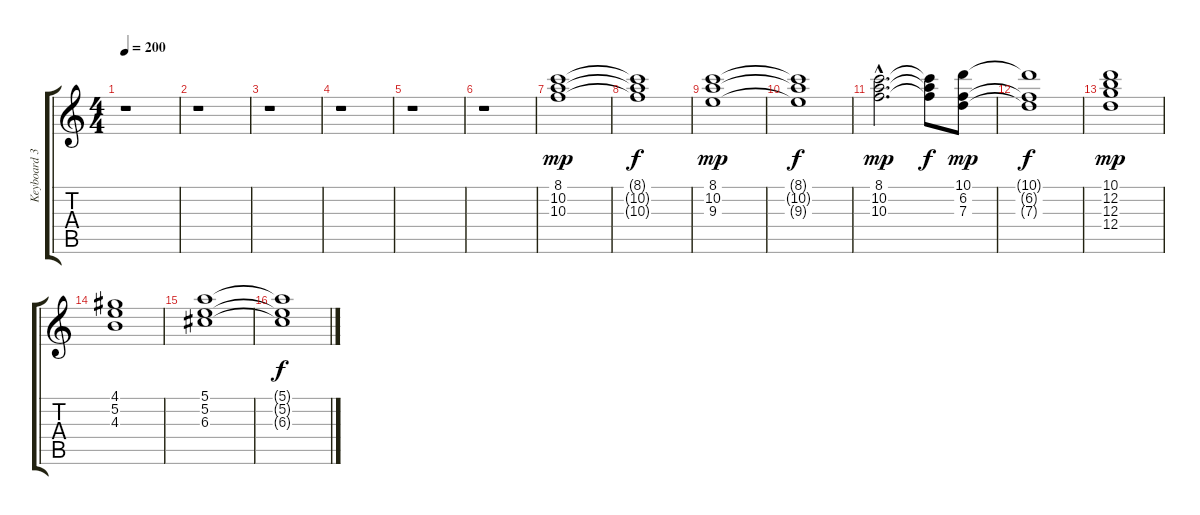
\track ("Keyboard 3" "Keyboard 3") {instrument electricguitarmuted}
\staff {score tabs}
\tuning (E4 B3 G3 D3 A2 E2) {hide}
\ts (4 4)
\tempo 200
\clef g2
\ks c
r.1{dy f} |
r.1 |
r.1 |
r.1 |
r.1 |
r.1 |
\section ("" "")
(8.1 10.2 10.3).1{dy mp volume 12 instrument choiraahs} |
(8.1{t} 10.2{t} 10.3{t}).1{dy f} |
(8.1 10.2 9.3).1{dy mp} |
(8.1{t} 10.2{t} 9.3{t}).1{dy f} |
(8.1{hac} 10.2{hac} 10.3{hac}).2{d dy mp} (8.1{t} 10.2{t} 10.3{t}).8{dy f} (10.1 6.2 7.3).8{dy mp} |
(10.1{t} 6.2{t} 7.3{t}).1{dy f} |
(10.1 12.2 12.3 12.4).1{dy mp} |
(4.1 5.2 4.3).1 |
(5.1 5.2 6.3).1 |
(5.1{t} 5.2{t} 6.3{t}).1{dy f}
